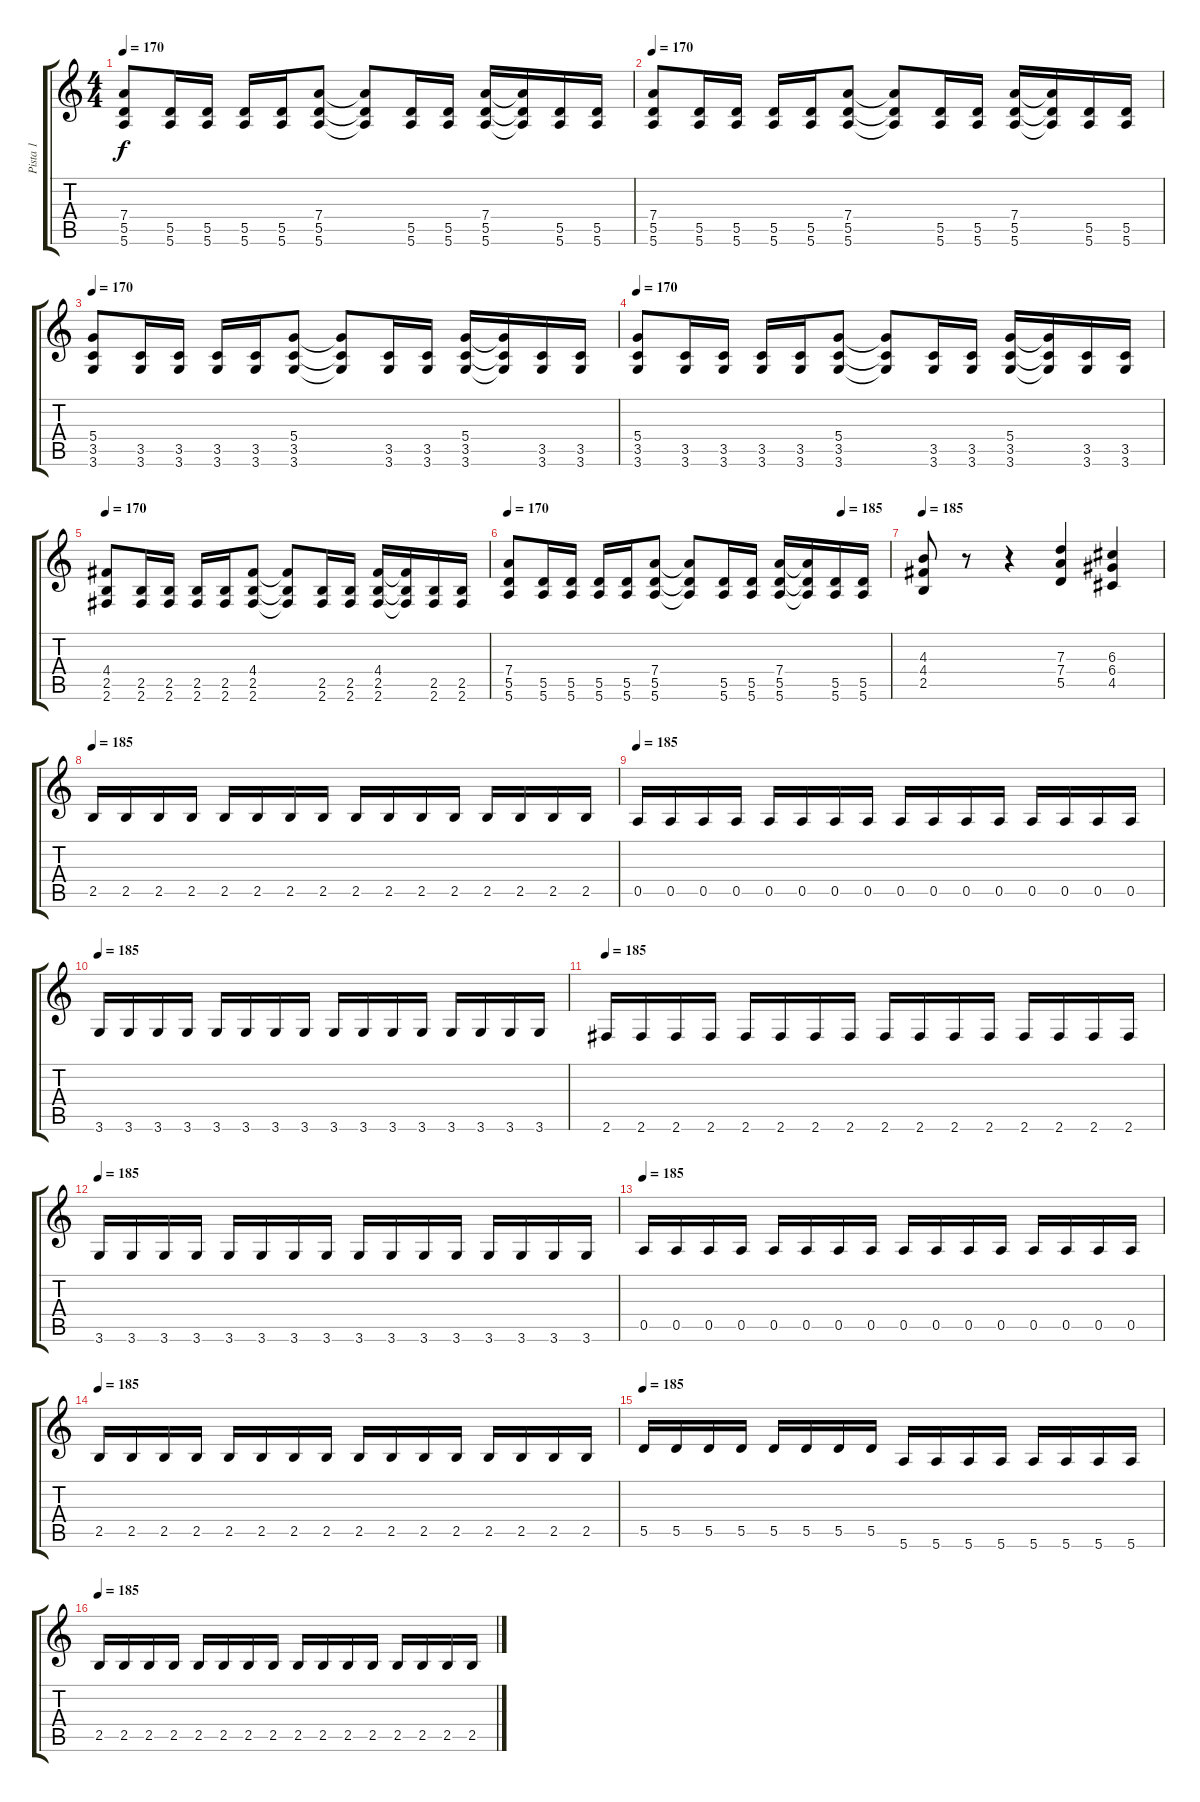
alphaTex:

\track ("Pista 1" "Pista 1") {instrument distortionguitar}
\staff {score tabs}
\tuning (E4 B3 G3 D3 A2 E2) {hide}
\ts (4 4)
\tempo 170
\clef g2
\ks c
(7.4 5.5 5.6).8{dy f} (5.5 5.6).16 (5.5 5.6).16 (5.5 5.6).16 (5.5 5.6).16 (7.4 5.5 5.6).8 (7.4{t} 5.5{t} 5.6{t}).8 (5.5 5.6).16 (5.5 5.6).16 (7.4 5.5 5.6).16 (7.4{t} 5.5{t} 5.6{t}).16 (5.5 5.6).16 (5.5 5.6).16 |
\tempo 170
(7.4 5.5 5.6).8 (5.5 5.6).16 (5.5 5.6).16 (5.5 5.6).16 (5.5 5.6).16 (7.4 5.5 5.6).8 (7.4{t} 5.5{t} 5.6{t}).8 (5.5 5.6).16 (5.5 5.6).16 (7.4 5.5 5.6).16 (7.4{t} 5.5{t} 5.6{t}).16 (5.5 5.6).16 (5.5 5.6).16 |
\tempo 170
(5.4 3.5 3.6).8 (3.5 3.6).16 (3.5 3.6).16 (3.5 3.6).16 (3.5 3.6).16 (5.4 3.5 3.6).8 (5.4{t} 3.5{t} 3.6{t}).8 (3.5 3.6).16 (3.5 3.6).16 (5.4 3.5 3.6).16 (5.4{t} 3.5{t} 3.6{t}).16 (3.5 3.6).16 (3.5 3.6).16 |
\tempo 170
(5.4 3.5 3.6).8 (3.5 3.6).16 (3.5 3.6).16 (3.5 3.6).16 (3.5 3.6).16 (5.4 3.5 3.6).8 (5.4{t} 3.5{t} 3.6{t}).8 (3.5 3.6).16 (3.5 3.6).16 (5.4 3.5 3.6).16 (5.4{t} 3.5{t} 3.6{t}).16 (3.5 3.6).16 (3.5 3.6).16 |
\tempo 170
(4.4 2.5 2.6).8 (2.5 2.6).16 (2.5 2.6).16 (2.5 2.6).16 (2.5 2.6).16 (4.4 2.5 2.6).8 (4.4{t} 2.5{t} 2.6{t}).8 (2.5 2.6).16 (2.5 2.6).16 (4.4 2.5 2.6).16 (4.4{t} 2.5{t} 2.6{t}).16 (2.5 2.6).16 (2.5 2.6).16 |
\tempo 170
\tempo (185 0.875)
(7.4 5.5 5.6).8 (5.5 5.6).16 (5.5 5.6).16 (5.5 5.6).16 (5.5 5.6).16 (7.4 5.5 5.6).8 (7.4{t} 5.5{t} 5.6{t}).8 (5.5 5.6).16 (5.5 5.6).16 (7.4 5.5 5.6).16 (7.4{t} 5.5{t} 5.6{t}).16 (5.5 5.6).16 (5.5 5.6).16 |
\section ("" "")
\tempo 185
(4.3 4.4 2.5).8 r.8 r.4 (7.3 7.4 5.5).4 (6.3 6.4 4.5).4 |
\section ("" "")
\tempo 185
2.5.16 2.5.16 2.5.16 2.5.16 2.5.16 2.5.16 2.5.16 2.5.16 2.5.16 2.5.16 2.5.16 2.5.16 2.5.16 2.5.16 2.5.16 2.5.16 |
\tempo 185
0.5.16 0.5.16 0.5.16 0.5.16 0.5.16 0.5.16 0.5.16 0.5.16 0.5.16 0.5.16 0.5.16 0.5.16 0.5.16 0.5.16 0.5.16 0.5.16 |
\tempo 185
3.6.16 3.6.16 3.6.16 3.6.16 3.6.16 3.6.16 3.6.16 3.6.16 3.6.16 3.6.16 3.6.16 3.6.16 3.6.16 3.6.16 3.6.16 3.6.16 |
\tempo 185
2.6.16 2.6.16 2.6.16 2.6.16 2.6.16 2.6.16 2.6.16 2.6.16 2.6.16 2.6.16 2.6.16 2.6.16 2.6.16 2.6.16 2.6.16 2.6.16 |
\tempo 185
3.6.16 3.6.16 3.6.16 3.6.16 3.6.16 3.6.16 3.6.16 3.6.16 3.6.16 3.6.16 3.6.16 3.6.16 3.6.16 3.6.16 3.6.16 3.6.16 |
\tempo 185
0.5.16 0.5.16 0.5.16 0.5.16 0.5.16 0.5.16 0.5.16 0.5.16 0.5.16 0.5.16 0.5.16 0.5.16 0.5.16 0.5.16 0.5.16 0.5.16 |
\tempo 185
2.5.16 2.5.16 2.5.16 2.5.16 2.5.16 2.5.16 2.5.16 2.5.16 2.5.16 2.5.16 2.5.16 2.5.16 2.5.16 2.5.16 2.5.16 2.5.16 |
\tempo 185
5.5.16 5.5.16 5.5.16 5.5.16 5.5.16 5.5.16 5.5.16 5.5.16 5.6.16 5.6.16 5.6.16 5.6.16 5.6.16 5.6.16 5.6.16 5.6.16 |
\section ("" "")
\tempo 185
2.5.16 2.5.16 2.5.16 2.5.16 2.5.16 2.5.16 2.5.16 2.5.16 2.5.16 2.5.16 2.5.16 2.5.16 2.5.16 2.5.16 2.5.16 2.5.16
